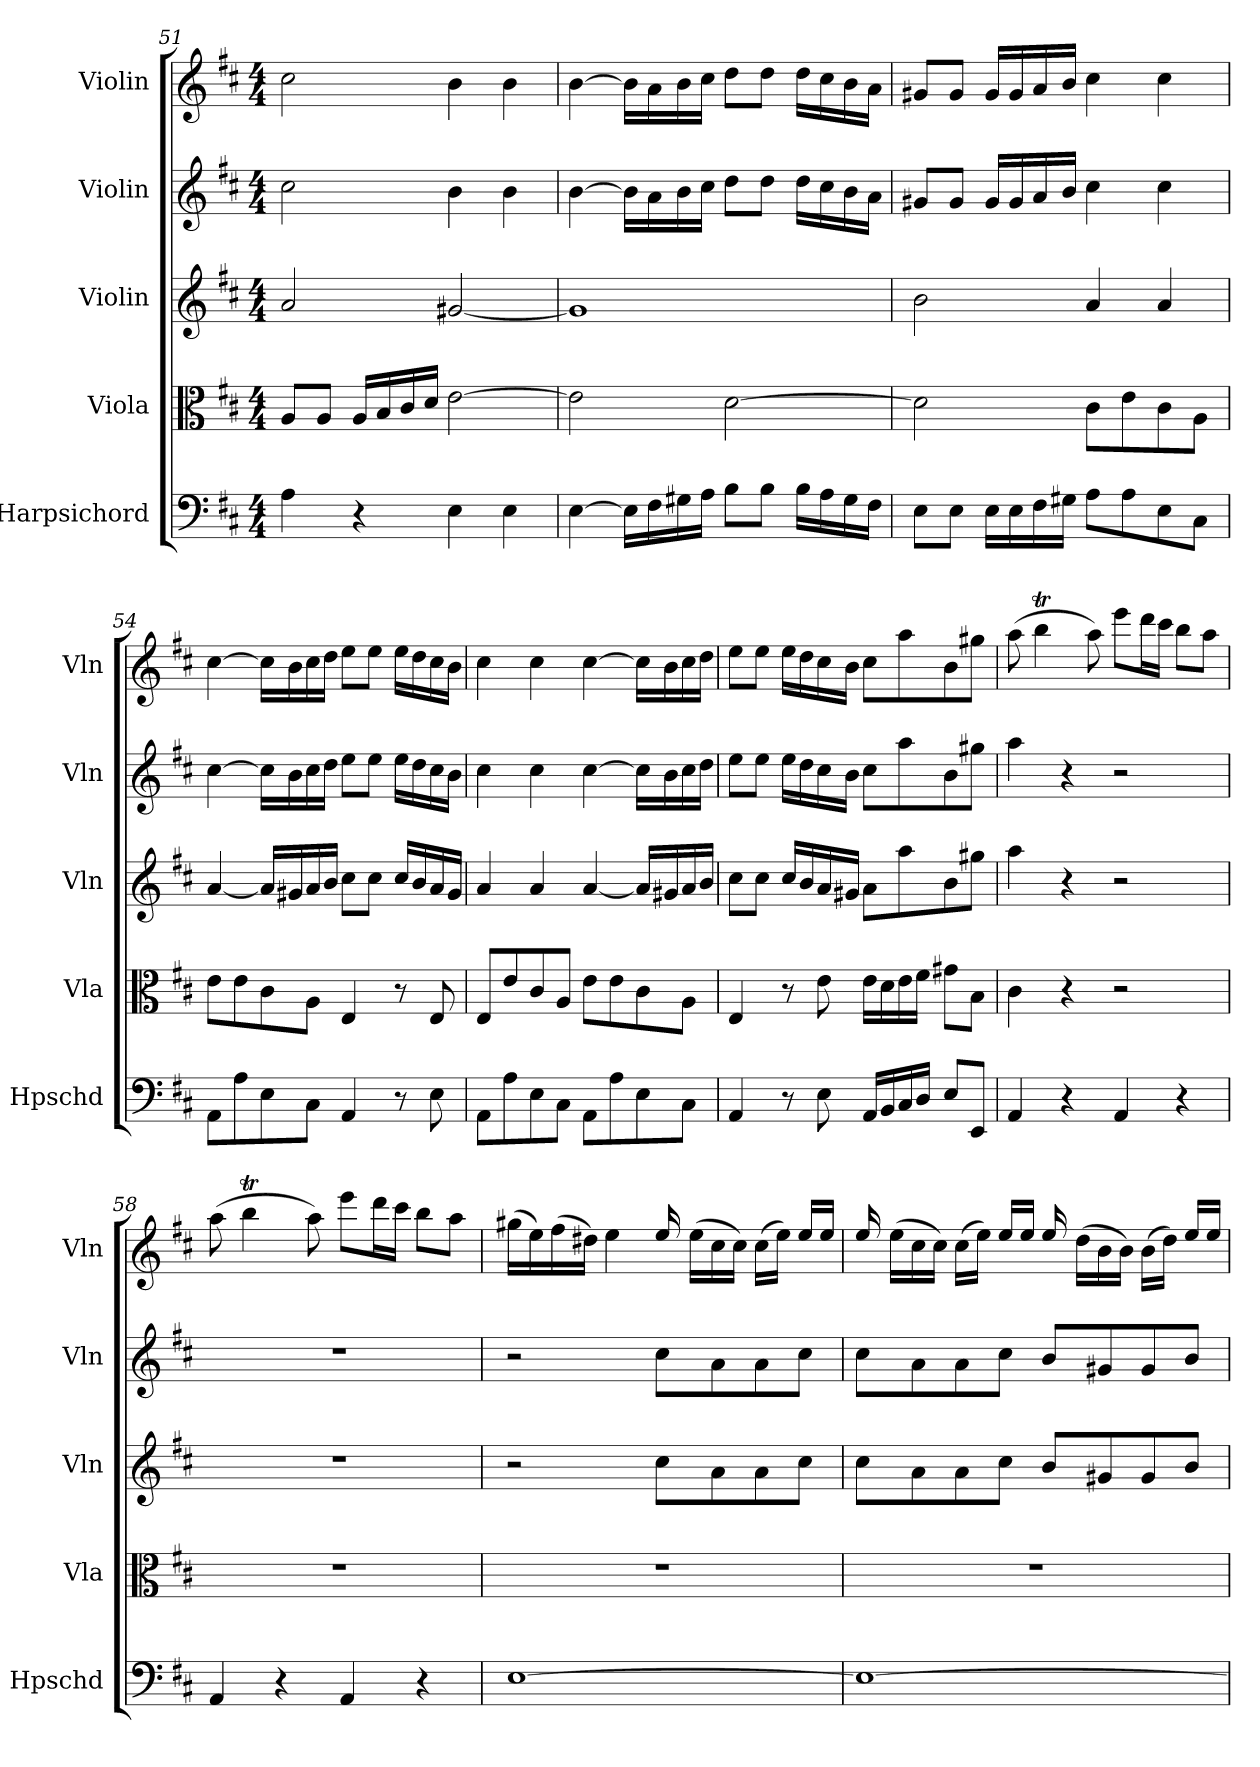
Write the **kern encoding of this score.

**kern	**kern	**kern	**kern	**kern
*part5	*part4	*part3	*part2	*part1
*staff5	*staff4	*staff3	*staff2	*staff1
*I"Harpsichord	*I"Viola	*I"Violin	*I"Violin	*I"Violin
*I'Hpschd	*I'Vla	*I'Vln	*I'Vln	*I'Vln
*clefF4	*clefC3	*clefG2	*clefG2	*clefG2
*k[f#c#]	*k[f#c#]	*k[f#c#]	*k[f#c#]	*k[f#c#]
*D:	*D:	*D:	*D:	*D:
*M4/4	*M4/4	*M4/4	*M4/4	*M4/4
=51	=51	=51	=51	=51
4A\	8A/L	2a/	2cc#\	2cc#\
.	8A/J	.	.	.
4r	16A/LL	.	.	.
.	16B/	.	.	.
.	16c#/	.	.	.
.	16d/JJ	.	.	.
4E\	[2e\	[2g#X/	4b\	4b\
4E\	.	.	4b\	4b\
=52	=52	=52	=52	=52
[4E\	2e\]	1g#/]	[4b\	[4b\
16E\LL]	.	.	16b\LL]	16b\LL]
16F#\	.	.	16a\	16a\
16G#X\	.	.	16b\	16b\
16A\JJ	.	.	16cc#\JJ	16cc#\JJ
8B\L	[2d\	.	8dd\L	8dd\L
8B\J	.	.	8dd\J	8dd\J
16B\LL	.	.	16dd\LL	16dd\LL
16A\	.	.	16cc#\	16cc#\
16G#\	.	.	16b\	16b\
16F#\JJ	.	.	16a\JJ	16a\JJ
=53	=53	=53	=53	=53
8E\L	2d\]	2b\	8g#X/L	8g#X/L
8E\J	.	.	8g#/J	8g#/J
16E\LL	.	.	16g#/LL	16g#/LL
16E\	.	.	16g#/	16g#/
16F#\	.	.	16a/	16a/
16G#X\JJ	.	.	16b/JJ	16b/JJ
8A\L	8c#\L	4a/	4cc#\	4cc#\
8A\	8e\	.	.	.
8E\	8c#\	4a/	4cc#\	4cc#\
8C#\J	8A\J	.	.	.
=54	=54	=54	=54	=54
8AA\L	8e\L	[4a/	[4cc#\	[4cc#\
8A\	8e\	.	.	.
8E\	8c#\	16a/LL]	16cc#\LL]	16cc#\LL]
.	.	16g#X/	16b\	16b\
8C#\J	8A\J	16a/	16cc#\	16cc#\
.	.	16b/JJ	16dd\JJ	16dd\JJ
4AA/	4E/	8cc#\L	8ee\L	8ee\L
.	.	8cc#\J	8ee\J	8ee\J
8r	8r	16cc#/LL	16ee\LL	16ee\LL
.	.	16b/	16dd\	16dd\
8E\	8E/	16a/	16cc#\	16cc#\
.	.	16g#/JJ	16b\JJ	16b\JJ
=55	=55	=55	=55	=55
8AA\L	8E/L	4a/	4cc#\	4cc#\
8A\	8e/	.	.	.
8E\	8c#/	4a/	4cc#\	4cc#\
8C#\J	8A/J	.	.	.
8AA\L	8e\L	[4a/	[4cc#\	[4cc#\
8A\	8e\	.	.	.
8E\	8c#\	16a/LL]	16cc#\LL]	16cc#\LL]
.	.	16g#X/	16b\	16b\
8C#\J	8A\J	16a/	16cc#\	16cc#\
.	.	16b/JJ	16dd\JJ	16dd\JJ
=56	=56	=56	=56	=56
4AA/	4E/	8cc#\L	8ee\L	8ee\L
.	.	8cc#\J	8ee\J	8ee\J
8r	8r	16cc#/LL	16ee\LL	16ee\LL
.	.	16b/	16dd\	16dd\
8E\	8e\	16a/	16cc#\	16cc#\
.	.	16g#X/JJ	16b\JJ	16b\JJ
16AA/LL	16e\LL	8a\L	8cc#\L	8cc#\L
16BB/	16d\	.	.	.
16C#/	16e\	8aa\	8aa\	8aa\
16D/JJ	16f#\JJ	.	.	.
8E/L	8g#X\L	8b\	8b\	8b\
8EE/J	8B\J	8gg#X\J	8gg#X\J	8gg#X\J
=57	=57	=57	=57	=57
4AA/	4c#\	4aa\	4aa\	(8aa\
.	.	.	.	4bbT\
4r	4r	4r	4r	.
.	.	.	.	8aa\)
4AA/	2r	2r	2r	8eee\L
.	.	.	.	16ddd\L
.	.	.	.	16ccc#\JJ
4r	.	.	.	8bb\L
.	.	.	.	8aa\J
=58	=58	=58	=58	=58
4AA/	1r	1r	1r	(8aa\
.	.	.	.	4bbT\
4r	.	.	.	.
.	.	.	.	8aa\)
4AA/	.	.	.	8eee\L
.	.	.	.	16ddd\L
.	.	.	.	16ccc#\JJ
4r	.	.	.	8bb\L
.	.	.	.	8aa\J
=59	=59	=59	=59	=59
[1E\	1r	2r	2r	(16gg#X\LL
.	.	.	.	16ee\)
.	.	.	.	(16ff#\
.	.	.	.	16dd#X\JJ)
.	.	.	.	4ee\
.	.	8cc#\L	8cc#\L	16ee/
.	.	.	.	(16ee\LL
.	.	8a\	8a\	16cc#\
.	.	.	.	16cc#\JJ)
.	.	8a\	8a\	(16cc#\LL
.	.	.	.	16ee\JJ)
.	.	8cc#\J	8cc#\J	16ee/LL
.	.	.	.	16ee/JJ
=60	=60	=60	=60	=60
1E\_	1r	8cc#\L	8cc#\L	16ee/
.	.	.	.	(16ee\LL
.	.	8a\	8a\	16cc#\
.	.	.	.	16cc#\JJ)
.	.	8a\	8a\	(16cc#\LL
.	.	.	.	16ee\JJ)
.	.	8cc#\J	8cc#\J	16ee/LL
.	.	.	.	16ee/JJ
.	.	8b/L	8b/L	16ee/
.	.	.	.	(16dd\LL
.	.	8g#X/	8g#X/	16b\
.	.	.	.	16b\JJ)
.	.	8g#/	8g#/	(16b\LL
.	.	.	.	16dd\JJ)
.	.	8b/J	8b/J	16ee/LL
.	.	.	.	16ee/JJ
=	=	=	=	=
*-	*-	*-	*-	*-
